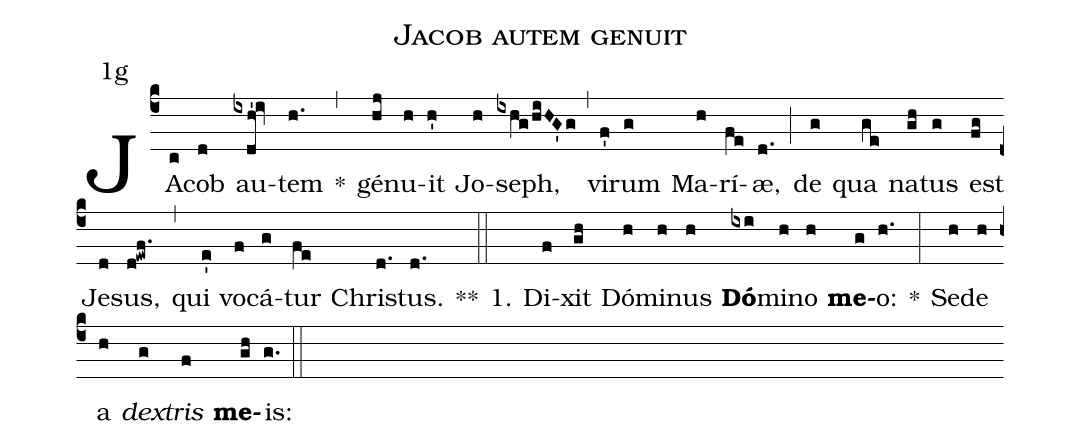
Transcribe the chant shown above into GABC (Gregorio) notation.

name:Jacob autem genuit;
office-part:Antiphona;
mode:1;
annotation:1g;
%%
(c4) JA(c)cob(d) au(ixdh'!iv)tem(h.) *(,) gé(hj)nu(h)it(h') Jo(h)seph,(ixhg/hiHG'g) (,) vi(f')rum(g) Ma(h)rí(fe)æ,(d.) (;) de(g) qua(ge) na(gh)tus(g) est(fg) Je(d)sus,(d!ewf.) (,) qui(e') vo(f)cá(g)tur(fe) Chri(d.)stus.(d.) **(::)
1. Di(f)xit(gh) Dó(h)mi(h)nus(h) <b>Dó</b>(ixi)mi(h)no(h) <b>me</b>(g)o:(h.) *(:) Se(h)de(h) a(h) <i>dex</i>(g)<i>tris</i>(f) <b>me</b>(gh)is:(g.) (::)
